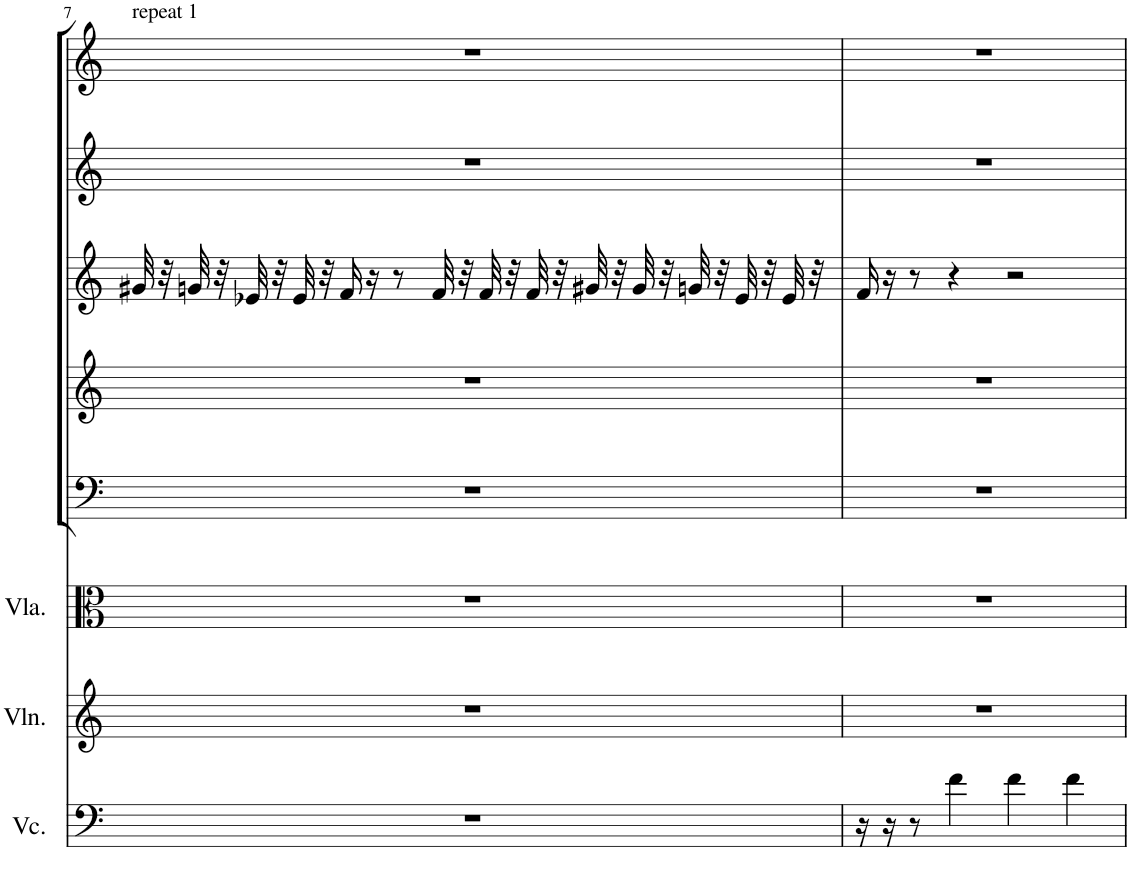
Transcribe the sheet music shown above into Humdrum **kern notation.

**kern	**kern	**kern	**kern	**kern	**kern	**kern	**kern
*part8	*part7	*part6	*part5	*part4	*part3	*part2	*part1
*staff8	*staff7	*staff6	*staff5	*staff4	*staff3	*staff2	*staff1
*I"Violoncello	*I"Violin	*I"Viola	*I"Bassoon	*I"Horn in F	*I"Bb Clarinet	*I"Oboe	*I"Flute
*I'Vc.	*I'Vln.	*I'Vla.	*I'Bsn	*I'Hn	*I'Cl	*I'Ob	*I'Fl
!!LO:PB:g=z
*clefF4	*clefG2	*clefC3	*clefF4	*clefG2	*clefG2	*clefG2	*clefG2
*	*	*	*	*ITrd4c7	*ITrd1c2	*	*
*k[]	*k[]	*k[]	*k[]	*k[]	*k[]	*k[]	*k[]
*M4/4	*M4/4	*M4/4	*M4/4	*M4/4	*M4/4	*M4/4	*M4/4
=7	=7	=7	=7	=7	=7	=7	=7
!	!	!	!	!	!	!	!LO:TX:a:t=repeat 1
1r	1r	1r	1r	1r	32g#X/	1r	1r
.	.	.	.	.	32r	.	.
.	.	.	.	.	32gn/	.	.
.	.	.	.	.	32r	.	.
.	.	.	.	.	32e-X/	.	.
.	.	.	.	.	32r	.	.
.	.	.	.	.	32e-/	.	.
.	.	.	.	.	32r	.	.
.	.	.	.	.	16f/	.	.
.	.	.	.	.	16r	.	.
.	.	.	.	.	8r	.	.
.	.	.	.	.	32f/	.	.
.	.	.	.	.	32r	.	.
.	.	.	.	.	32f/	.	.
.	.	.	.	.	32r	.	.
.	.	.	.	.	32f/	.	.
.	.	.	.	.	32r	.	.
.	.	.	.	.	32g#X/	.	.
.	.	.	.	.	32r	.	.
.	.	.	.	.	32g#/	.	.
.	.	.	.	.	32r	.	.
.	.	.	.	.	32gn/	.	.
.	.	.	.	.	32r	.	.
.	.	.	.	.	32e-/	.	.
.	.	.	.	.	32r	.	.
.	.	.	.	.	32e-/	.	.
.	.	.	.	.	32r	.	.
=8	=8	=8	=8	=8	=8	=8	=8
16r	1r	1r	1r	1r	16f/	1r	1r
16r	.	.	.	.	16r	.	.
8r	.	.	.	.	8r	.	.
4f\	.	.	.	.	4r	.	.
4f\	.	.	.	.	2r	.	.
4f\	.	.	.	.	.	.	.
=	=	=	=	=	=	=	=
*-	*-	*-	*-	*-	*-	*-	*-
